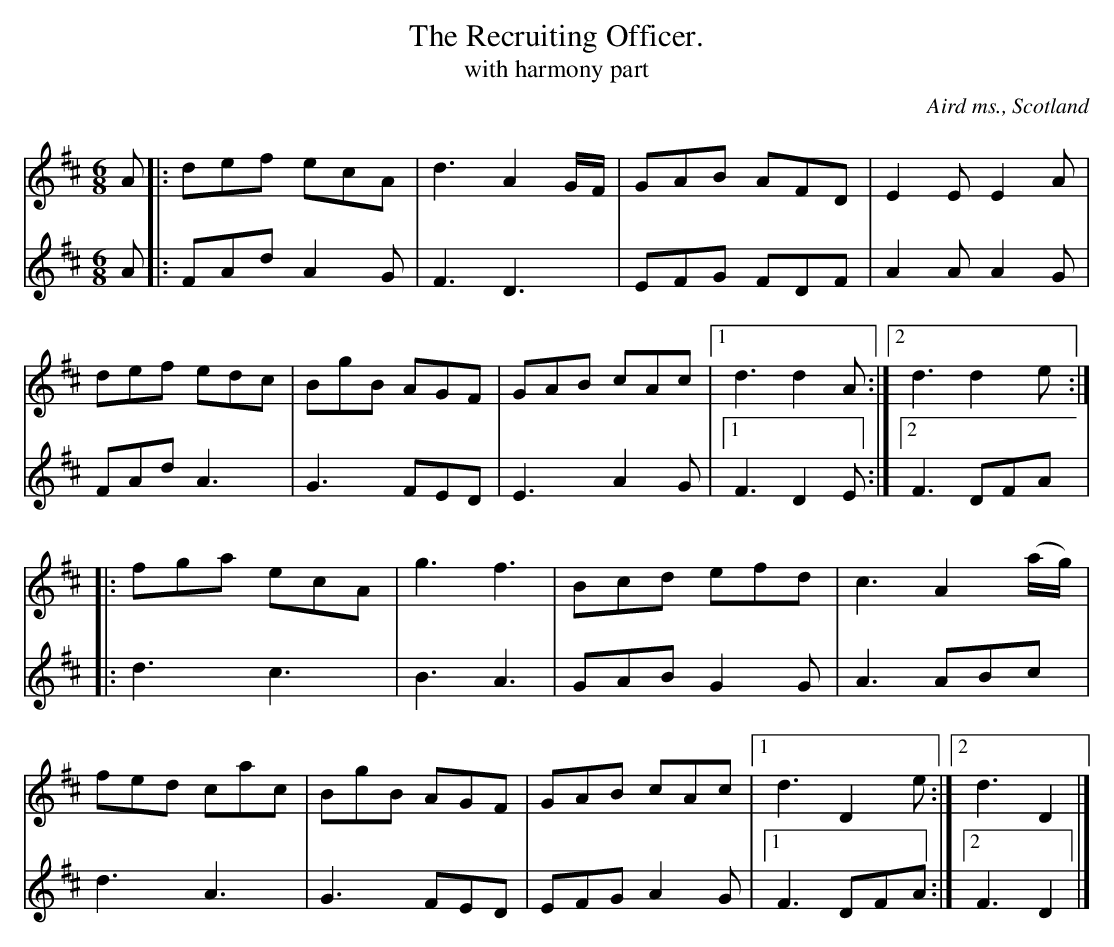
X:1
T:The Recruiting Officer.
T:with harmony part
O: Aird ms., Scotland
M:6/8
L:1/8
K:D
V: 1 2
V:1
A     |:def ecA|d3  A2G/F/|GAB AFD|E2E E2A|
V:2
A |: FAd A2G | F3 D3 | EFG FDF | A2A A2G |
V:1
def edc|BgB AGF   |GAB cAc|1 d3  d2A:|2 d3 d2e :|
V:2
FAd A3 | G3 FED | E3 A2G |1 F3 D2E :|2 F3 DFA |
V:1
|: fga ecA|g3  f3    |Bcd efd|c3  A2 (a/g/)|
V:2
|: d3 c3 | B3 A3 | GAB G2G | A3 ABc |
V:1
fed cac|BgB AGF   |GAB cAc|1d3  D2e:|2d3 D2 |]
V:2
d3 A3 | G3 FED | EFG A2G |1 F3 DFA :|2F3 D2 |]
